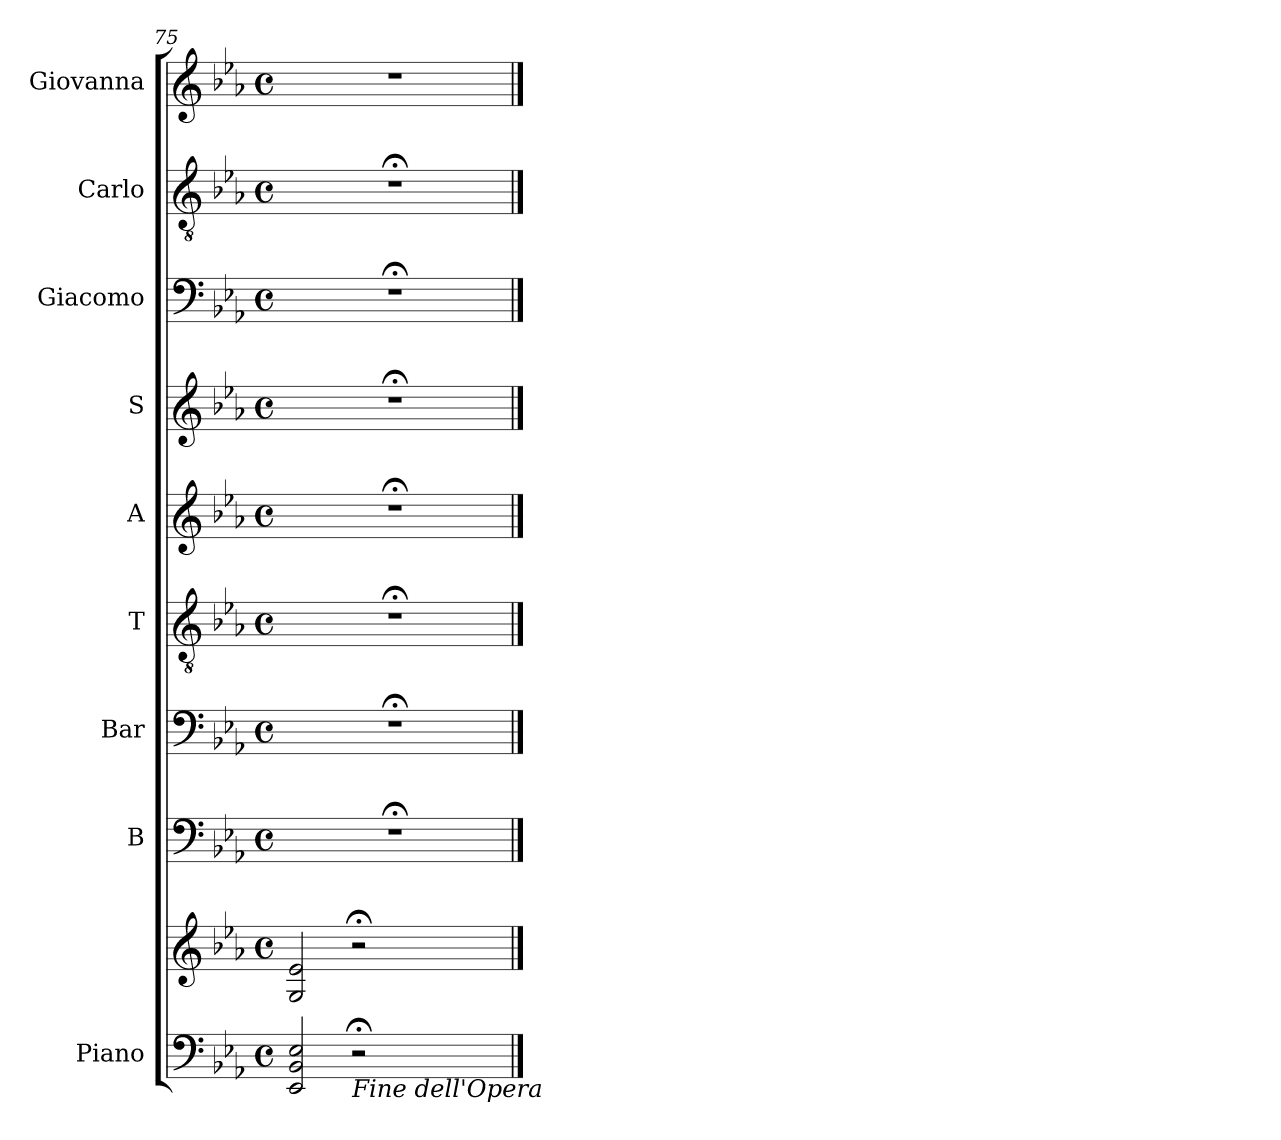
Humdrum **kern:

**kern	**kern	**kern	**kern	**kern	**kern	**kern	**kern	**kern	**kern
*part9	*part9	*part8	*part7	*part6	*part5	*part4	*part3	*part2	*part1
*staff10	*staff9	*staff8	*staff7	*staff6	*staff5	*staff4	*staff3	*staff2	*staff1
*I"Piano	*	*I"B	*I"Bar	*I"T	*I"A	*I"S	*I"Giacomo	*I"Carlo	*I"Giovanna
*I'Pno	*	*I'B	*I'Bar	*I'T	*I'A	*I'S	*	*	*
*clefF4	*clefG2	*clefF4	*clefF4	*clefGv2	*clefG2	*clefG2	*clefF4	*clefGv2	*clefG2
*k[b-e-a-]	*k[b-e-a-]	*k[b-e-a-]	*k[b-e-a-]	*k[b-e-a-]	*k[b-e-a-]	*k[b-e-a-]	*k[b-e-a-]	*k[b-e-a-]	*k[b-e-a-]
*M4/4	*M4/4	*M4/4	*M4/4	*M4/4	*M4/4	*M4/4	*M4/4	*M4/4	*M4/4
*met(c)	*met(c)	*met(c)	*met(c)	*met(c)	*met(c)	*met(c)	*met(c)	*met(c)	*met(c)
=75	=75	=75	=75	=75	=75	=75	=75	=75	=75
2EE-/ 2BB-/ 2E-/	2G/ 2e-/	1r;<	1r;<	1r;<	1r;<	1r;<	1r;<	1r;<	1r
!LO:TX:b:i:t=Fine dell'Opera	!	!	!	!	!	!	!	!	!
2r;<	2r;<	.	.	.	.	.	.	.	.
==	==	==	==	==	==	==	==	==	==
*-	*-	*-	*-	*-	*-	*-	*-	*-	*-
